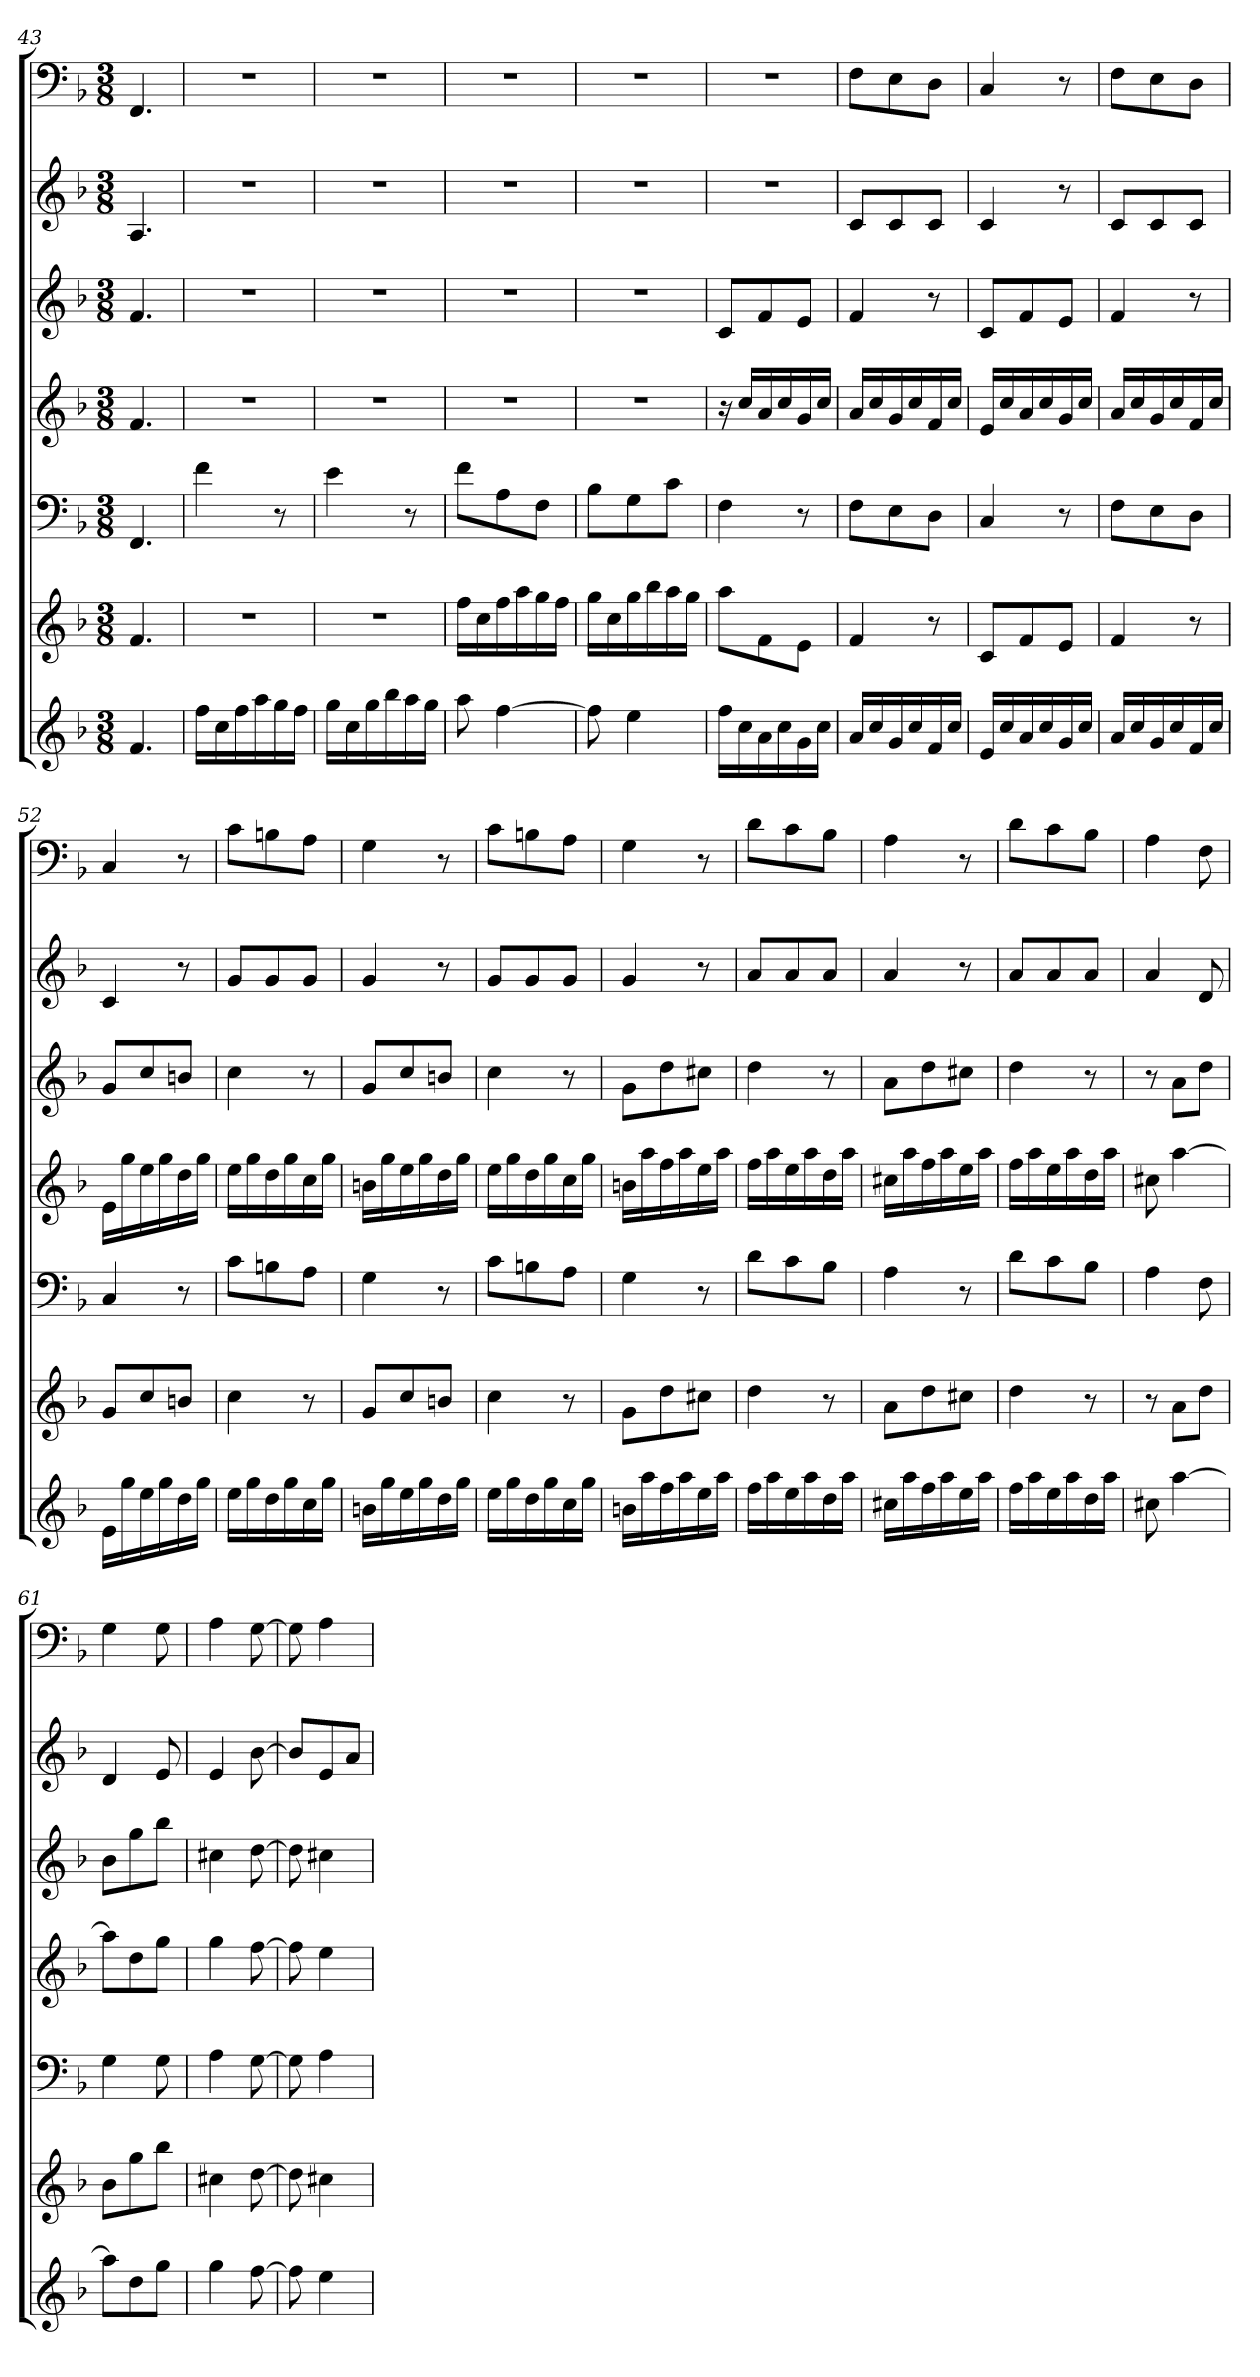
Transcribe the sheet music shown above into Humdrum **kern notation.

**kern	**kern	**kern	**kern	**kern	**kern	**kern
*part7	*part6	*part5	*part4	*part3	*part2	*part1
*staff7	*staff6	*staff5	*staff4	*staff3	*staff2	*staff1
*k[b-]	*k[b-]	*k[b-]	*k[b-]	*k[b-]	*k[b-]	*k[b-]
*F:	*F:	*F:	*F:	*F:	*F:	*F:
*M3/8	*M3/8	*M3/8	*M3/8	*M3/8	*M3/8	*M3/8
=43	=43	=43	=43	=43	=43	=43
4.f	4.f	4.FF	4.f	4.f	4.A	4.FF
=44	=44	=44	=44	=44	=44	=44
16ffLL	4.r	4f	4.r	4.r	4.r	4.r
16cc	.	.	.	.	.	.
16ff	.	.	.	.	.	.
16aa	.	.	.	.	.	.
16gg	.	8r	.	.	.	.
16ffJJ	.	.	.	.	.	.
=45	=45	=45	=45	=45	=45	=45
16ggLL	4.r	4e	4.r	4.r	4.r	4.r
16cc	.	.	.	.	.	.
16gg	.	.	.	.	.	.
16bb-	.	.	.	.	.	.
16aa	.	8r	.	.	.	.
16ggJJ	.	.	.	.	.	.
=46	=46	=46	=46	=46	=46	=46
8aa	16ffLL	8fL	4.r	4.r	4.r	4.r
.	16cc	.	.	.	.	.
[4ff	16ff	8A	.	.	.	.
.	16aa	.	.	.	.	.
.	16gg	8FJ	.	.	.	.
.	16ffJJ	.	.	.	.	.
=47	=47	=47	=47	=47	=47	=47
8ff]	16ggLL	8B-L	4.r	4.r	4.r	4.r
.	16cc	.	.	.	.	.
4ee	16gg	8G	.	.	.	.
.	16bb-	.	.	.	.	.
.	16aa	8cJ	.	.	.	.
.	16ggJJ	.	.	.	.	.
=48	=48	=48	=48	=48	=48	=48
16ffLL	8aaL	4F	16r	8cL	4.r	4.r
16cc	.	.	16ccLL	.	.	.
16a	8f	.	16a	8f	.	.
16cc	.	.	16cc	.	.	.
16g	8eJ	8r	16g	8eJ	.	.
16ccJJ	.	.	16ccJJ	.	.	.
=49	=49	=49	=49	=49	=49	=49
16aLL	4f	8FL	16aLL	4f	8cL	8FL
16cc	.	.	16cc	.	.	.
16g	.	8E	16g	.	8c	8E
16cc	.	.	16cc	.	.	.
16f	8r	8DJ	16f	8r	8cJ	8DJ
16ccJJ	.	.	16ccJJ	.	.	.
=50	=50	=50	=50	=50	=50	=50
16eLL	8cL	4C	16eLL	8cL	4c	4C
16cc	.	.	16cc	.	.	.
16a	8f	.	16a	8f	.	.
16cc	.	.	16cc	.	.	.
16g	8eJ	8r	16g	8eJ	8r	8r
16ccJJ	.	.	16ccJJ	.	.	.
=51	=51	=51	=51	=51	=51	=51
16aLL	4f	8FL	16aLL	4f	8cL	8FL
16cc	.	.	16cc	.	.	.
16g	.	8E	16g	.	8c	8E
16cc	.	.	16cc	.	.	.
16f	8r	8DJ	16f	8r	8cJ	8DJ
16ccJJ	.	.	16ccJJ	.	.	.
=52	=52	=52	=52	=52	=52	=52
16eLL	8gL	4C	16eLL	8gL	4c	4C
16gg	.	.	16gg	.	.	.
16ee	8cc	.	16ee	8cc	.	.
16gg	.	.	16gg	.	.	.
16dd	8bnJ	8r	16dd	8bnJ	8r	8r
16ggJJ	.	.	16ggJJ	.	.	.
=53	=53	=53	=53	=53	=53	=53
16eeLL	4cc	8cL	16eeLL	4cc	8gL	8cL
16gg	.	.	16gg	.	.	.
16dd	.	8Bn	16dd	.	8g	8Bn
16gg	.	.	16gg	.	.	.
16cc	8r	8AJ	16cc	8r	8gJ	8AJ
16ggJJ	.	.	16ggJJ	.	.	.
=54	=54	=54	=54	=54	=54	=54
16bnLL	8gL	4G	16bnLL	8gL	4g	4G
16gg	.	.	16gg	.	.	.
16ee	8cc	.	16ee	8cc	.	.
16gg	.	.	16gg	.	.	.
16dd	8bnJ	8r	16dd	8bnJ	8r	8r
16ggJJ	.	.	16ggJJ	.	.	.
=55	=55	=55	=55	=55	=55	=55
16eeLL	4cc	8cL	16eeLL	4cc	8gL	8cL
16gg	.	.	16gg	.	.	.
16dd	.	8Bn	16dd	.	8g	8Bn
16gg	.	.	16gg	.	.	.
16cc	8r	8AJ	16cc	8r	8gJ	8AJ
16ggJJ	.	.	16ggJJ	.	.	.
=56	=56	=56	=56	=56	=56	=56
16bnLL	8gL	4G	16bnLL	8gL	4g	4G
16aa	.	.	16aa	.	.	.
16ff	8dd	.	16ff	8dd	.	.
16aa	.	.	16aa	.	.	.
16ee	8cc#XJ	8r	16ee	8cc#XJ	8r	8r
16aaJJ	.	.	16aaJJ	.	.	.
=57	=57	=57	=57	=57	=57	=57
16ffLL	4dd	8dL	16ffLL	4dd	8aL	8dL
16aa	.	.	16aa	.	.	.
16ee	.	8c	16ee	.	8a	8c
16aa	.	.	16aa	.	.	.
16dd	8r	8B-J	16dd	8r	8aJ	8B-J
16aaJJ	.	.	16aaJJ	.	.	.
=58	=58	=58	=58	=58	=58	=58
16cc#XLL	8aL	4A	16cc#XLL	8aL	4a	4A
16aa	.	.	16aa	.	.	.
16ff	8dd	.	16ff	8dd	.	.
16aa	.	.	16aa	.	.	.
16ee	8cc#XJ	8r	16ee	8cc#XJ	8r	8r
16aaJJ	.	.	16aaJJ	.	.	.
=59	=59	=59	=59	=59	=59	=59
16ffLL	4dd	8dL	16ffLL	4dd	8aL	8dL
16aa	.	.	16aa	.	.	.
16ee	.	8c	16ee	.	8a	8c
16aa	.	.	16aa	.	.	.
16dd	8r	8B-J	16dd	8r	8aJ	8B-J
16aaJJ	.	.	16aaJJ	.	.	.
=60	=60	=60	=60	=60	=60	=60
8cc#X	8r	4A	8cc#X	8r	4a	4A
[4aa	8aL	.	[4aa	8aL	.	.
.	8ddJ	8F	.	8ddJ	8d	8F
=61	=61	=61	=61	=61	=61	=61
8aaL]	8b-L	4G	8aaL]	8b-L	4d	4G
8dd	8gg	.	8dd	8gg	.	.
8ggJ	8bb-J	8G	8ggJ	8bb-J	8e	8G
=62	=62	=62	=62	=62	=62	=62
4gg	4cc#X	4A	4gg	4cc#X	4e	4A
[8ff	[8dd	[8G	[8ff	[8dd	[8b-	[8G
=63	=63	=63	=63	=63	=63	=63
8ff]	8dd]	8G]	8ff]	8dd]	8b-L]	8G]
4ee	4cc#X	4A	4ee	4cc#X	8e	4A
.	.	.	.	.	8aJ	.
=	=	=	=	=	=	=
*-	*-	*-	*-	*-	*-	*-
